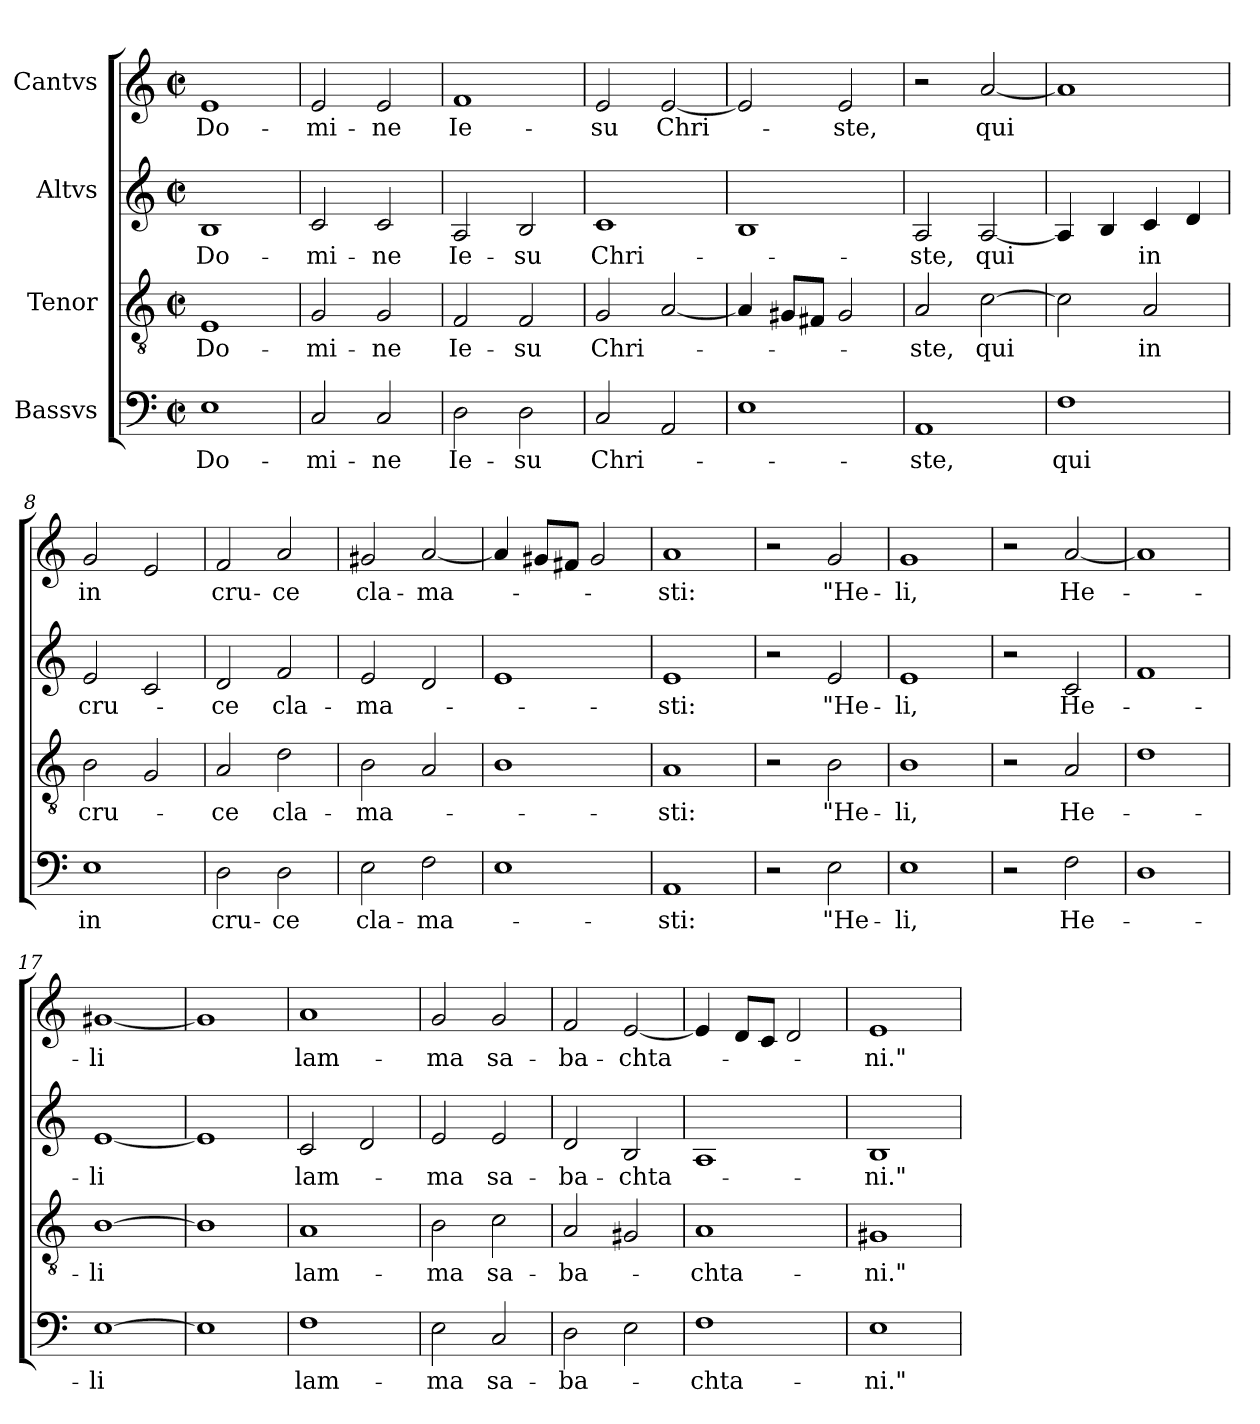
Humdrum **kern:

**kern	**text	**kern	**text	**kern	**text	**kern	**text
*part4	*part4	*part3	*part3	*part2	*part2	*part1	*part1
*staff4	*staff4	*staff3	*staff3	*staff2	*staff2	*staff1	*staff1
*I"Bassvs	*	*I"Tenor	*	*I"Altvs	*	*I"Cantvs	*
*clefF4	*	*clefGv2	*	*clefG2	*	*clefG2	*
*k[]	*	*k[]	*	*k[]	*	*k[]	*
*C:	*	*C:	*	*C:	*	*C:	*
*M2/2	*	*M2/2	*	*M2/2	*	*M2/2	*
*met(c|)	*	*met(c|)	*	*met(c|)	*	*met(c|)	*
=1	=1	=1	=1	=1	=1	=1	=1
!	!LO:LY:b	!	!LO:LY:b	!	!LO:LY:b	!	!LO:LY:b
1E	Do-	1E	Do-	1B	Do-	1e	Do-
=2	=2	=2	=2	=2	=2	=2	=2
!	!LO:LY:b	!	!LO:LY:b	!	!LO:LY:b	!	!LO:LY:b
2C/	-mi-	2G/	-mi-	2c/	-mi-	2e/	-mi-
!	!LO:LY:b	!	!LO:LY:b	!	!LO:LY:b	!	!LO:LY:b
2C/	-ne	2G/	-ne	2c/	-ne	2e/	-ne
=3	=3	=3	=3	=3	=3	=3	=3
!	!LO:LY:b	!	!LO:LY:b	!	!LO:LY:b	!	!LO:LY:b
2D\	Ie-	2F/	Ie-	2A/	Ie-	1f	Ie-
!	!LO:LY:b	!	!LO:LY:b	!	!LO:LY:b	!	!
2D\	-su	2F/	-su	2B/	-su	.	.
=4	=4	=4	=4	=4	=4	=4	=4
!	!LO:LY:b	!	!LO:LY:b	!	!LO:LY:b	!	!LO:LY:b
2C/	Chri-	2G/	Chri-	1c	Chri-	2e/	-su
!	!	!	!	!	!	!	!LO:LY:b
2AA/	.	[<2A/	.	.	.	[<2e/	Chri-
=5	=5	=5	=5	=5	=5	=5	=5
1E	.	4A/]	.	1B	.	2e/]	.
.	.	8G#X/L	.	.	.	.	.
.	.	8F#X/J	.	.	.	.	.
!	!	!	!	!	!	!	!LO:LY:b
.	.	2G#/	.	.	.	2e/	-ste,
=6	=6	=6	=6	=6	=6	=6	=6
!	!LO:LY:b	!	!LO:LY:b	!	!LO:LY:b	!	!
1AA	-ste,	2A/	-ste,	2A/	-ste,	2r	.
!	!	!	!LO:LY:b	!	!LO:LY:b	!	!LO:LY:b
.	.	[>2c\	qui	[<2A/	qui	[<2a/	qui
=7	=7	=7	=7	=7	=7	=7	=7
!	!LO:LY:b	!	!	!	!	!	!
1F	qui	2c\]	.	4A/]	.	1a]	.
.	.	.	.	4B/	.	.	.
!	!	!	!LO:LY:b	!	!LO:LY:b	!	!
.	.	2A/	in	4c/	in	.	.
.	.	.	.	4d/	.	.	.
!!LO:LB:g=z
=8	=8	=8	=8	=8	=8	=8	=8
!	!LO:LY:b	!	!LO:LY:b	!	!LO:LY:b	!	!LO:LY:b
1E	in	2B\	cru-	2e/	cru-	2g/	in
.	.	2G/	.	2c/	.	2e/	.
=9	=9	=9	=9	=9	=9	=9	=9
!	!LO:LY:b	!	!LO:LY:b	!	!LO:LY:b	!	!LO:LY:b
2D\	cru-	2A/	-ce	2d/	-ce	2f/	cru-
!	!LO:LY:b	!	!LO:LY:b	!	!LO:LY:b	!	!LO:LY:b
2D\	-ce	2d\	cla-	2f/	cla-	2a/	-ce
=10	=10	=10	=10	=10	=10	=10	=10
!	!LO:LY:b	!	!LO:LY:b	!	!LO:LY:b	!	!LO:LY:b
2E\	cla-	2B\	-ma-	2e/	-ma-	2g#X/	cla-
!	!LO:LY:b	!	!	!	!	!	!LO:LY:b
2F\	-ma-	2A/	.	2d/	.	[<2a/	-ma-
=11	=11	=11	=11	=11	=11	=11	=11
1E	.	1B	.	1e	.	4a/]	.
.	.	.	.	.	.	8g#X/L	.
.	.	.	.	.	.	8f#X/J	.
.	.	.	.	.	.	2g#/	.
=12	=12	=12	=12	=12	=12	=12	=12
!	!LO:LY:b	!	!LO:LY:b	!	!LO:LY:b	!	!LO:LY:b
1AA	-sti:	1A	-sti:	1e	-sti:	1a	-sti:
=13	=13	=13	=13	=13	=13	=13	=13
2r	.	2r	.	2r	.	2r	.
!	!LO:LY:b	!	!LO:LY:b	!	!LO:LY:b	!	!LO:LY:b
2E\	"He-	2B\	"He-	2e/	"He-	2g/	"He-
=14	=14	=14	=14	=14	=14	=14	=14
!	!LO:LY:b	!	!LO:LY:b	!	!LO:LY:b	!	!LO:LY:b
1E	-li,	1B	-li,	1e	-li,	1g	-li,
=15	=15	=15	=15	=15	=15	=15	=15
2r	.	2r	.	2r	.	2r	.
!	!LO:LY:b	!	!LO:LY:b	!	!LO:LY:b	!	!LO:LY:b
2F\	He-	2A/	He-	2c/	He-	[<2a/	He-
!!LO:PB:g=z
=16	=16	=16	=16	=16	=16	=16	=16
1D	.	1d	.	1f	.	1a]	.
=17	=17	=17	=17	=17	=17	=17	=17
!	!LO:LY:b	!	!LO:LY:b	!	!LO:LY:b	!	!LO:LY:b
[>1E	-li	[>1B	-li	[<1e	-li	[<1g#X	-li
=18	=18	=18	=18	=18	=18	=18	=18
1E]	.	1B]	.	1e]	.	1g#]	.
=19	=19	=19	=19	=19	=19	=19	=19
!	!LO:LY:b	!	!LO:LY:b	!	!LO:LY:b	!	!LO:LY:b
1F	lam-	1A	lam-	2c/	lam-	1a	lam-
.	.	.	.	2d/	.	.	.
=20	=20	=20	=20	=20	=20	=20	=20
!	!LO:LY:b	!	!LO:LY:b	!	!LO:LY:b	!	!LO:LY:b
2E\	-ma	2B\	-ma	2e/	-ma	2g/	-ma
!	!LO:LY:b	!	!LO:LY:b	!	!LO:LY:b	!	!LO:LY:b
2C/	sa-	2c\	sa-	2e/	sa-	2g/	sa-
=21	=21	=21	=21	=21	=21	=21	=21
!	!LO:LY:b	!	!LO:LY:b	!	!LO:LY:b	!	!LO:LY:b
2D\	-ba-	2A/	-ba-	2d/	-ba-	2f/	-ba-
!	!	!	!	!	!LO:LY:b	!	!LO:LY:b
2E\	.	2G#X/	.	2B/	-chta-	[<2e/	-chta-
=22	=22	=22	=22	=22	=22	=22	=22
!	!LO:LY:b	!	!LO:LY:b	!	!	!	!
1F	-chta-	1A	-chta-	1A	.	4e/]	.
.	.	.	.	.	.	8d/L	.
.	.	.	.	.	.	8c/J	.
.	.	.	.	.	.	2d/	.
=23	=23	=23	=23	=23	=23	=23	=23
!	!LO:LY:b	!	!LO:LY:b	!	!LO:LY:b	!	!LO:LY:b
1E	-ni."	1G#X	-ni."	1B	-ni."	1e	-ni."
=	=	=	=	=	=	=	=
*-	*-	*-	*-	*-	*-	*-	*-
